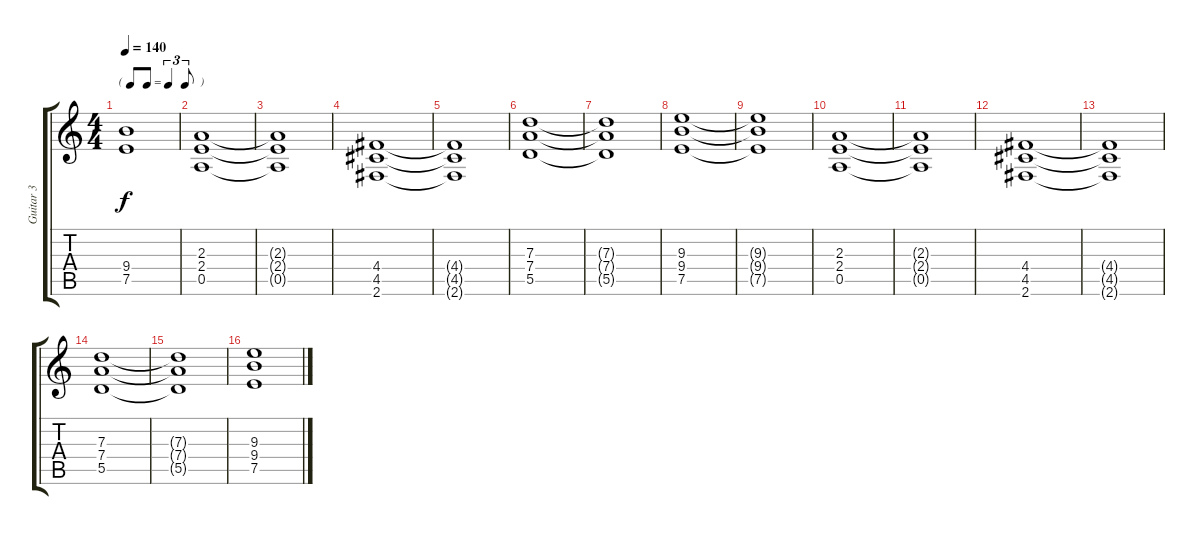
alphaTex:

\track ("Guitar 3" "Guitar 3") {instrument distortionguitar}
\staff {score tabs}
\tuning (E4 B3 G3 D3 A2 E2) {hide}
\ts (4 4)
\tf triplet8th
\tempo 140
\clef g2
\ks c
(9.4{t} 7.5{t}).1{dy f} |
(2.3 2.4 0.5).1 |
(2.3{t} 2.4{t} 0.5{t}).1 |
(4.4 4.5 2.6).1 |
(4.4{t} 4.5{t} 2.6{t}).1 |
(7.3 7.4 5.5).1 |
(7.3{t} 7.4{t} 5.5{t}).1 |
(9.3 9.4 7.5).1 |
(9.3{t} 9.4{t} 7.5{t}).1 |
(2.3 2.4 0.5).1 |
(2.3{t} 2.4{t} 0.5{t}).1 |
(4.4 4.5 2.6).1 |
(4.4{t} 4.5{t} 2.6{t}).1 |
(7.3 7.4 5.5).1 |
(7.3{t} 7.4{t} 5.5{t}).1 |
(9.3 9.4 7.5).1
